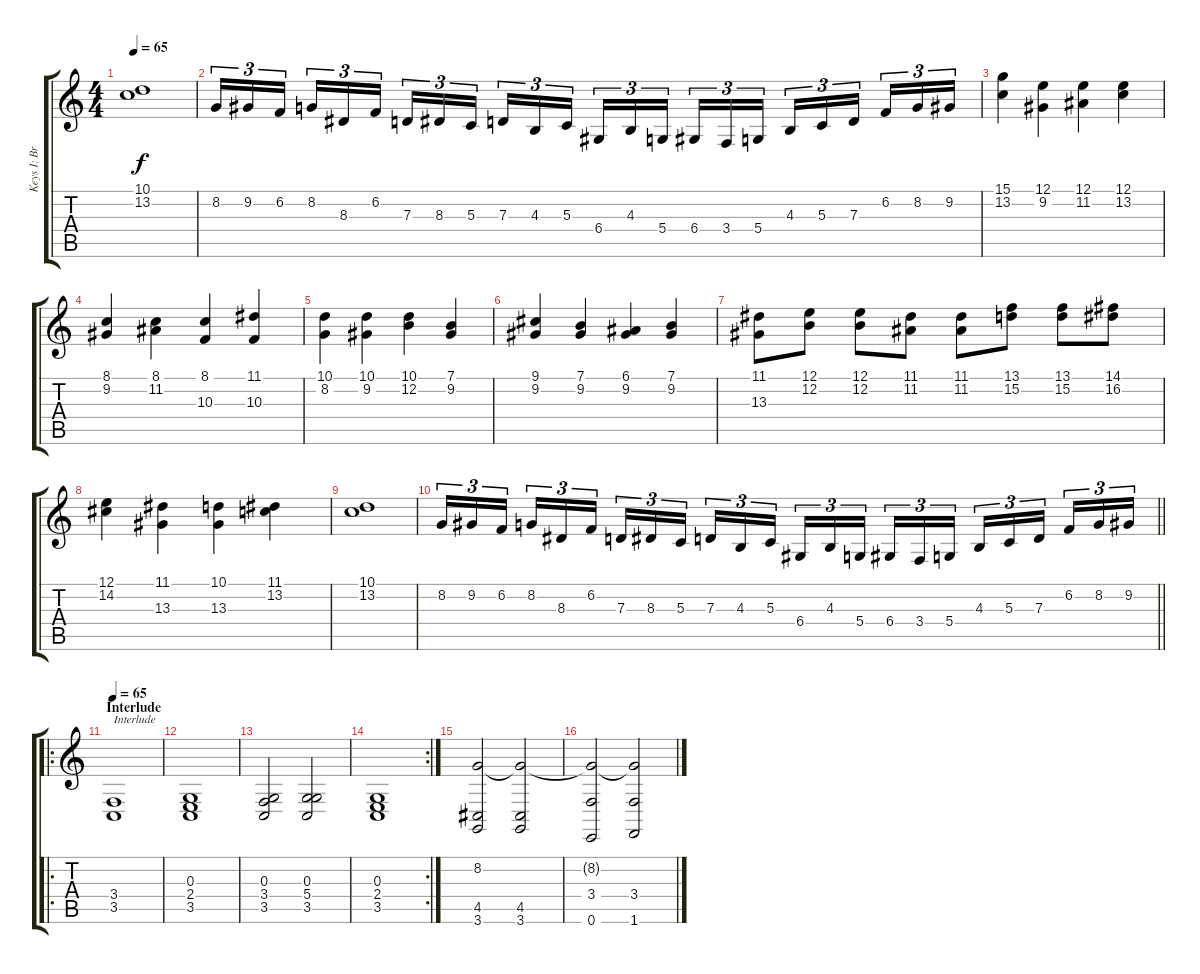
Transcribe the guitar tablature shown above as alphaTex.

\track ("Keys I: Brass [Ihsahn]" "Keys I: Br") {instrument brasssection}
\staff {score tabs}
\tuning (E4 B3 G3 D3 A2 E2) {hide}
\ts (4 4)
\tempo 65
\clef g2
\ks c
(10.1 13.2).1{dy f} |
8.2.16{tu (3 2)} 9.2.16{tu (3 2)} 6.2.16{tu (3 2) beam splitsecondary} 8.2.16{tu (3 2)} 8.3.16{tu (3 2)} 6.2.16{tu (3 2)} 7.3.16{tu (3 2)} 8.3.16{tu (3 2)} 5.3.16{tu (3 2) beam splitsecondary} 7.3.16{tu (3 2)} 4.3.16{tu (3 2)} 5.3.16{tu (3 2)} 6.4.16{tu (3 2)} 4.3.16{tu (3 2)} 5.4.16{tu (3 2) beam splitsecondary} 6.4.16{tu (3 2)} 3.4.16{tu (3 2)} 5.4.16{tu (3 2)} 4.3.16{tu (3 2)} 5.3.16{tu (3 2)} 7.3.16{tu (3 2) beam splitsecondary} 6.2.16{tu (3 2)} 8.2.16{tu (3 2)} 9.2.16{tu (3 2)} |
(15.1 13.2).4 (12.1 9.2).4 (12.1 11.2).4 (12.1 13.2).4 |
(8.1 9.2).4 (8.1 11.2).4 (8.1 10.3).4 (11.1 10.3).4 |
(10.1 8.2).4 (10.1 9.2).4 (10.1 12.2).4 (7.1 9.2).4 |
(9.1 9.2).4 (7.1 9.2).4 (6.1 9.2).4 (7.1 9.2).4 |
(11.1 13.3).8 (12.1 12.2).8 (12.1 12.2).8 (11.1 11.2).8 (11.1 11.2).8 (13.1 15.2).8 (13.1 15.2).8 (14.1 16.2).8 |
(12.1 14.2).4 (11.1 13.3).4 (10.1 13.3).4 (11.1 13.2).4 |
(10.1 13.2).1 |
\barLineRight lightlight
8.2.16{tu (3 2)} 9.2.16{tu (3 2)} 6.2.16{tu (3 2) beam splitsecondary} 8.2.16{tu (3 2)} 8.3.16{tu (3 2)} 6.2.16{tu (3 2)} 7.3.16{tu (3 2)} 8.3.16{tu (3 2)} 5.3.16{tu (3 2) beam splitsecondary} 7.3.16{tu (3 2)} 4.3.16{tu (3 2)} 5.3.16{tu (3 2)} 6.4.16{tu (3 2)} 4.3.16{tu (3 2)} 5.4.16{tu (3 2) beam splitsecondary} 6.4.16{tu (3 2)} 3.4.16{tu (3 2)} 5.4.16{tu (3 2)} 4.3.16{tu (3 2)} 5.3.16{tu (3 2)} 7.3.16{tu (3 2) beam splitsecondary} 6.2.16{tu (3 2)} 8.2.16{tu (3 2)} 9.2.16{tu (3 2)} |
\ro
\section ("" "Interlude")
\tempo 65
(3.4 3.5).1{txt "Interlude" instrument frenchhorn} |
(0.3 2.4 3.5).1 |
(0.3 3.4 3.5).2 (0.3 5.4 3.5).2 |
\rc 2
(0.3 2.4 3.5).1 |
(8.2 4.5 3.6).2{instrument brasssection} (8.2{t} 4.5 3.6).2 |
(8.2{t} 3.4 0.6).2 (8.2{t} 3.4 1.6).2
